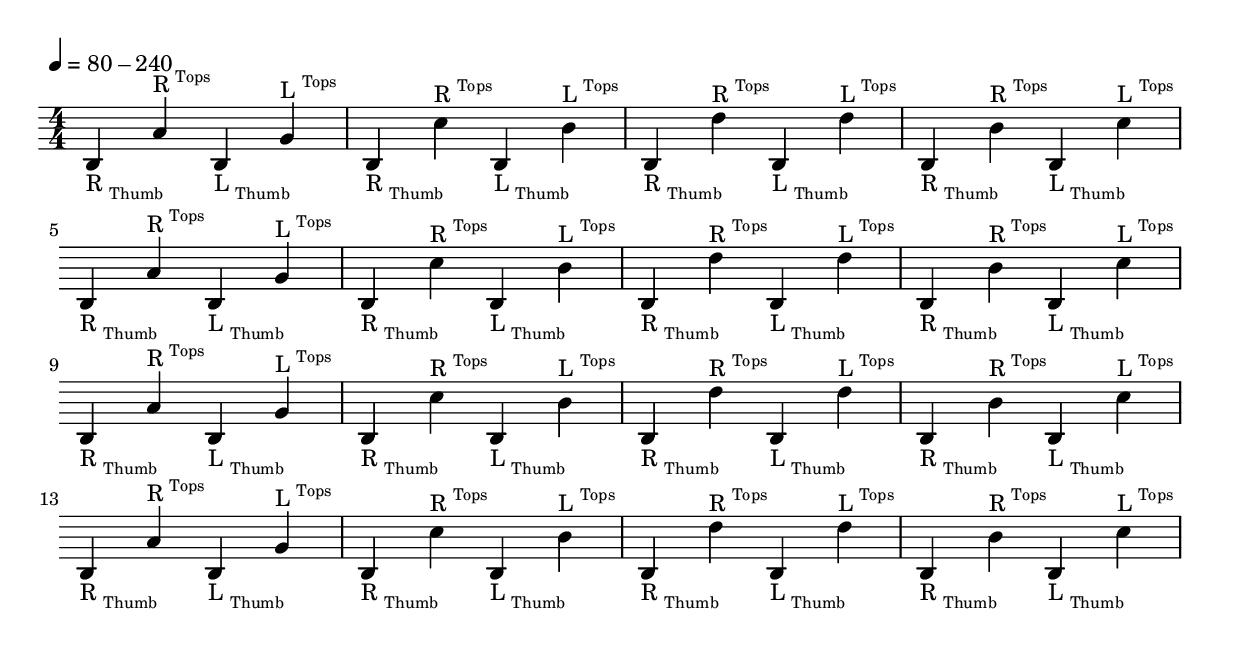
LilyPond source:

\version "2.24.1"
\include "../global.ly"

\layout {
  indent = -3.5
}

\relative c' {
  \defaultScoreSettings
  \tempo 4 = 80 - 240
  \time 4/4

  \repeat unfold 4 {

    b4_\RThumbBtm a'^\RTopsTop b,_\LThumbBtm g'^\LTopsTop
    b,_\RThumbBtm c'^\RTopsTop b,_\LThumbBtm b'^\LTopsTop
    b,_\RThumbBtm d'^\RTopsTop b,_\LThumbBtm d'^\LTopsTop
    b,_\RThumbBtm b'^\RTopsTop b,_\LThumbBtm c'^\LTopsTop
    \break

  }
}